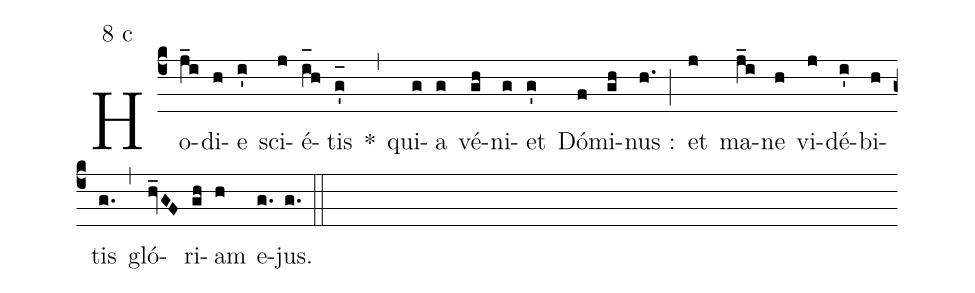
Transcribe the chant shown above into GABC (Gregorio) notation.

mode:8 c;
%%
(c4) Ho(j_i)di(h)e(i') sci(j)é(i_[oh:h]h)tis(g'_[oh:h]) *(,) qui(g)a(g) vé(gh)ni(g)et(g') Dó(f)mi(gh)nus :(h.) (;) et(j) ma(j_i)ne(h) vi(j)dé(i')bi(h)tis(g.) (,) gló(hv_GF)ri(gh)am(h) e(g.)jus.(g.) (::)
